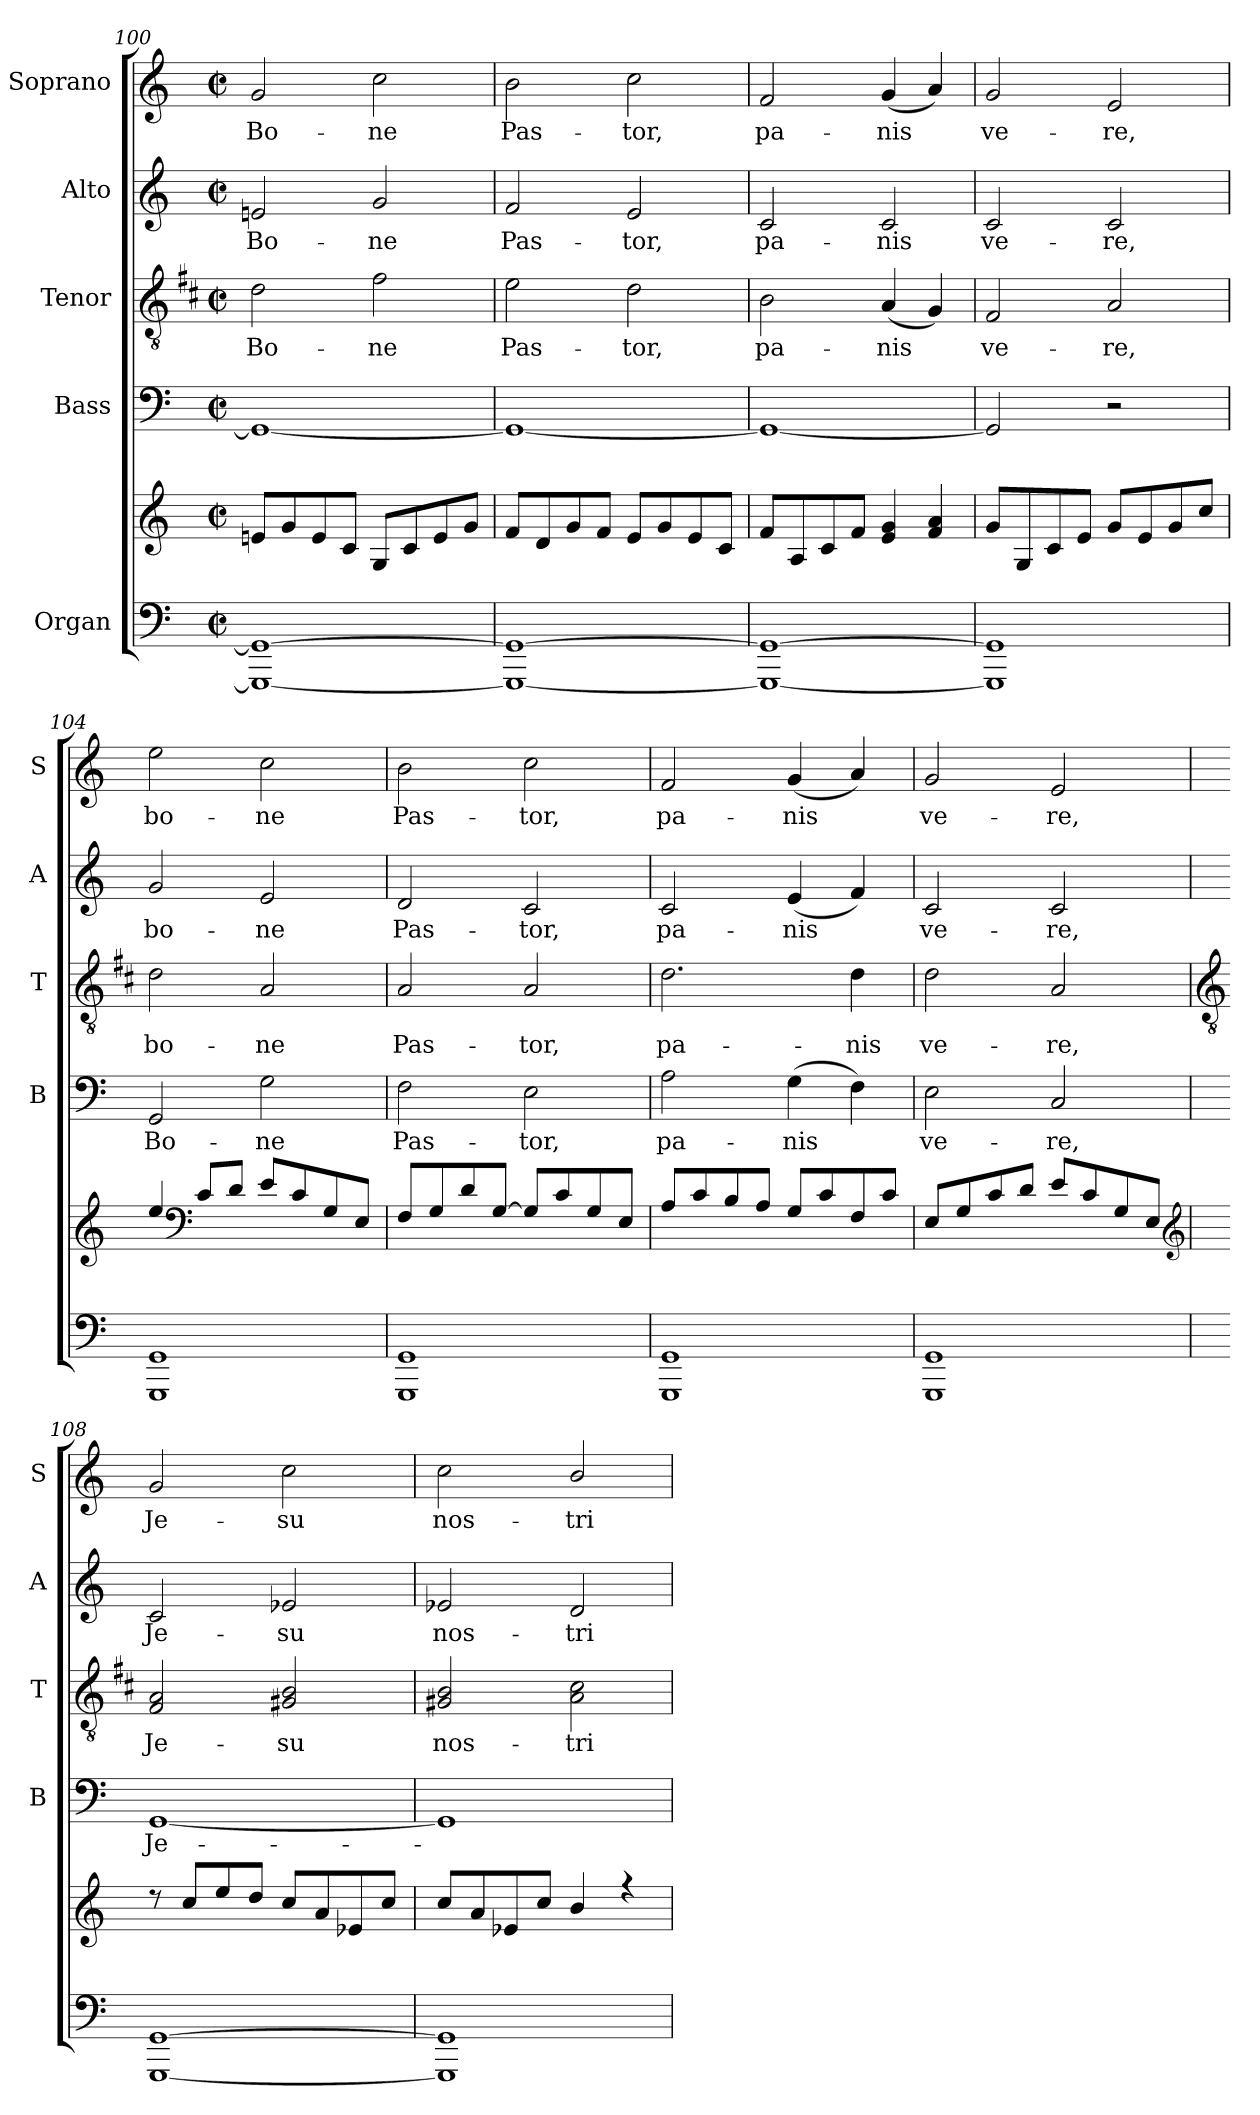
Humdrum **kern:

**kern	**kern	**kern	**text	**kern	**text	**kern	**text	**kern	**text
*part5	*part5	*part4	*part4	*part3	*part3	*part2	*part2	*part1	*part1
*staff6	*staff5	*staff4	*staff4	*staff3	*staff3	*staff2	*staff2	*staff1	*staff1
*I"Organ	*	*I"Bass	*	*I"Tenor	*	*I"Alto	*	*I"Soprano	*
*	*	*I'B	*	*I'T	*	*I'A	*	*I'S	*
!!LO:LB:g=z
*clefF4	*clefG2	*clefF4	*	*clefGv2	*	*clefG2	*	*clefG2	*
*	*	*	*	*ITrd1c2	*	*	*	*	*
*k[]	*k[]	*k[]	*	*k[]	*	*k[]	*	*k[]	*
*C:	*C:	*C:	*	*C:	*	*C:	*	*C:	*
*M2/2	*M2/2	*M2/2	*	*M2/2	*	*M2/2	*	*M2/2	*
*met(c|)	*met(c|)	*met(c|)	*	*met(c|)	*	*met(c|)	*	*met(c|)	*
=100	=100	=100	=100	=100	=100	=100	=100	=100	=100
*	*^	*	*	*	*	*	*	*	*
!	!	!	!	!	!	!LO:LY:b	!	!LO:LY:b	!	!LO:LY:b
1GGG_ 1GG_	8enL	1ryy	1GG_	.	2c	Bo-	2en	Bo-	2g	Bo-
.	8g	.	.	.	.	.	.	.	.	.
.	8e	.	.	.	.	.	.	.	.	.
.	8cJ	.	.	.	.	.	.	.	.	.
!	!	!	!	!	!	!LO:LY:b	!	!LO:LY:b	!	!LO:LY:b
.	8GL	.	.	.	2e	-ne	2g	-ne	2cc	-ne
.	8c	.	.	.	.	.	.	.	.	.
.	8e	.	.	.	.	.	.	.	.	.
.	8gJ	.	.	.	.	.	.	.	.	.
=101	=101	=101	=101	=101	=101	=101	=101	=101	=101	=101
!	!	!	!	!	!	!LO:LY:b	!	!LO:LY:b	!	!LO:LY:b
1GGG_ 1GG_	8fL	1ryy	1GG_	.	2d	Pas-	2f	Pas-	2b	Pas-
.	8d	.	.	.	.	.	.	.	.	.
.	8g	.	.	.	.	.	.	.	.	.
.	8fJ	.	.	.	.	.	.	.	.	.
!	!	!	!	!	!	!LO:LY:b	!	!LO:LY:b	!	!LO:LY:b
.	8eL	.	.	.	2c	-tor,	2e	-tor,	2cc	-tor,
.	8g	.	.	.	.	.	.	.	.	.
.	8e	.	.	.	.	.	.	.	.	.
.	8cJ	.	.	.	.	.	.	.	.	.
=102	=102	=102	=102	=102	=102	=102	=102	=102	=102	=102
!	!	!	!	!	!	!LO:LY:b	!	!LO:LY:b	!	!LO:LY:b
1GGG_ 1GG_	8fL	1ryy	1GG_	.	2A	pa-	2c	pa-	2f	pa-
.	8A	.	.	.	.	.	.	.	.	.
.	8c	.	.	.	.	.	.	.	.	.
.	8fJ	.	.	.	.	.	.	.	.	.
!	!	!	!	!	!	!LO:LY:b	!	!LO:LY:b	!	!LO:LY:b
.	4e 4g	.	.	.	(<4G	-nis	2c	-nis	(<4g	-nis
.	4f 4a	.	.	.	4F)	.	.	.	4a)	.
=103	=103	=103	=103	=103	=103	=103	=103	=103	=103	=103
!	!	!	!	!	!	!LO:LY:b	!	!LO:LY:b	!	!LO:LY:b
1GGG] 1GG]	8gL	1ryy	2GG]	.	2E	ve-	2c	ve-	2g	ve-
.	8G	.	.	.	.	.	.	.	.	.
.	8c	.	.	.	.	.	.	.	.	.
.	8eJ	.	.	.	.	.	.	.	.	.
!	!	!	!	!	!	!LO:LY:b	!	!LO:LY:b	!	!LO:LY:b
.	8gL	.	2r	.	2G	-re,	2c	-re,	2e	-re,
.	8e	.	.	.	.	.	.	.	.	.
.	8g	.	.	.	.	.	.	.	.	.
.	8ccJ	.	.	.	.	.	.	.	.	.
=104	=104	=104	=104	=104	=104	=104	=104	=104	=104	=104
!	!	!	!	!LO:LY:b	!	!LO:LY:b	!	!LO:LY:b	!	!LO:LY:b
1GGG 1GG	4ee	1ryy	2GG	Bo-	2c	bo-	2g	bo-	2ee	bo-
*	*clefF4	*	*	*	*	*	*	*	*	*
.	8cL	.	.	.	.	.	.	.	.	.
.	8dJ	.	.	.	.	.	.	.	.	.
!	!	!	!	!LO:LY:b	!	!LO:LY:b	!	!LO:LY:b	!	!LO:LY:b
.	8eL	.	2G	-ne	2G	-ne	2e	-ne	2cc	-ne
.	8c	.	.	.	.	.	.	.	.	.
.	8G	.	.	.	.	.	.	.	.	.
.	8EJ	.	.	.	.	.	.	.	.	.
=105	=105	=105	=105	=105	=105	=105	=105	=105	=105	=105
!	!	!	!	!LO:LY:b	!	!LO:LY:b	!	!LO:LY:b	!	!LO:LY:b
1GGG 1GG	8FL	1ryy	2F	Pas-	2G	Pas-	2d	Pas-	2b	Pas-
.	8G	.	.	.	.	.	.	.	.	.
.	8d	.	.	.	.	.	.	.	.	.
.	[8GJ	.	.	.	.	.	.	.	.	.
!	!	!	!	!LO:LY:b	!	!LO:LY:b	!	!LO:LY:b	!	!LO:LY:b
.	8GL]	.	2E	-tor,	2G	-tor,	2c	-tor,	2cc	-tor,
.	8c	.	.	.	.	.	.	.	.	.
.	8G	.	.	.	.	.	.	.	.	.
.	8EJ	.	.	.	.	.	.	.	.	.
=106	=106	=106	=106	=106	=106	=106	=106	=106	=106	=106
!	!	!	!	!LO:LY:b	!	!LO:LY:b	!	!LO:LY:b	!	!LO:LY:b
1GGG 1GG	8AL	1ryy	2A	pa-	2.c	pa-	2c	pa-	2f	pa-
.	8c	.	.	.	.	.	.	.	.	.
.	8B	.	.	.	.	.	.	.	.	.
.	8AJ	.	.	.	.	.	.	.	.	.
!	!	!	!	!LO:LY:b	!	!	!	!LO:LY:b	!	!LO:LY:b
.	8GL	.	(>4G	-nis	.	.	(<4e	-nis	(<4g	-nis
.	8c	.	.	.	.	.	.	.	.	.
!	!	!	!	!	!	!LO:LY:b	!	!	!	!
.	8F	.	4F)	.	4c	-nis	4f)	.	4a)	.
.	8cJ	.	.	.	.	.	.	.	.	.
=107	=107	=107	=107	=107	=107	=107	=107	=107	=107	=107
!	!	!	!	!LO:LY:b	!	!LO:LY:b	!	!LO:LY:b	!	!LO:LY:b
1GGG 1GG	8EL	1ryy	2E	ve-	2c	ve-	2c	ve-	2g	ve-
.	8G	.	.	.	.	.	.	.	.	.
.	8c	.	.	.	.	.	.	.	.	.
.	8dJ	.	.	.	.	.	.	.	.	.
!	!	!	!	!LO:LY:b	!	!LO:LY:b	!	!LO:LY:b	!	!LO:LY:b
.	8eL	.	2C	-re,	2G	-re,	2c	-re,	2e	-re,
.	8c	.	.	.	.	.	.	.	.	.
.	8G	.	.	.	.	.	.	.	.	.
.	8EJ	.	.	.	.	.	.	.	.	.
*	*clefG2	*	*	*	*	*	*	*	*	*
!!LO:LB:g=z
=108	=108	=108	=108	=108	=108	=108	=108	=108	=108	=108
*	*	*	*	*	*clefGv2	*	*	*	*	*
!	!	!	!	!LO:LY:b	!	!LO:LY:b	!	!LO:LY:b	!	!LO:LY:b
[1GGG [1GG	8r	1ryy	[1GG	Je-	2E 2G	Je-	2c	Je-	2g	Je-
.	8ccL	.	.	.	.	.	.	.	.	.
.	8ee	.	.	.	.	.	.	.	.	.
.	8ddJ	.	.	.	.	.	.	.	.	.
!	!	!	!	!	!	!LO:LY:b	!	!LO:LY:b	!	!LO:LY:b
.	8ccL	.	.	.	2F#X 2A	-su	2e-X	-su	2cc	-su
.	8a	.	.	.	.	.	.	.	.	.
.	8e-X	.	.	.	.	.	.	.	.	.
.	8ccJ	.	.	.	.	.	.	.	.	.
=109	=109	=109	=109	=109	=109	=109	=109	=109	=109	=109
!	!	!	!	!	!	!LO:LY:b	!	!LO:LY:b	!	!LO:LY:b
1GGG] 1GG]	8ccL	1ryy	1GG]	.	2F#X 2A	nos-	2e-X	nos-	2cc	nos-
.	8a	.	.	.	.	.	.	.	.	.
.	8e-X	.	.	.	.	.	.	.	.	.
.	8ccJ	.	.	.	.	.	.	.	.	.
!	!	!	!	!	!	!LO:LY:b	!	!LO:LY:b	!	!LO:LY:b
.	4b	.	.	.	2G 2B	-tri	2d	-tri	2b/	-tri
.	4r	.	.	.	.	.	.	.	.	.
*	*v	*v	*	*	*	*	*	*	*	*
=	=	=	=	=	=	=	=	=	=
*-	*-	*-	*-	*-	*-	*-	*-	*-	*-
